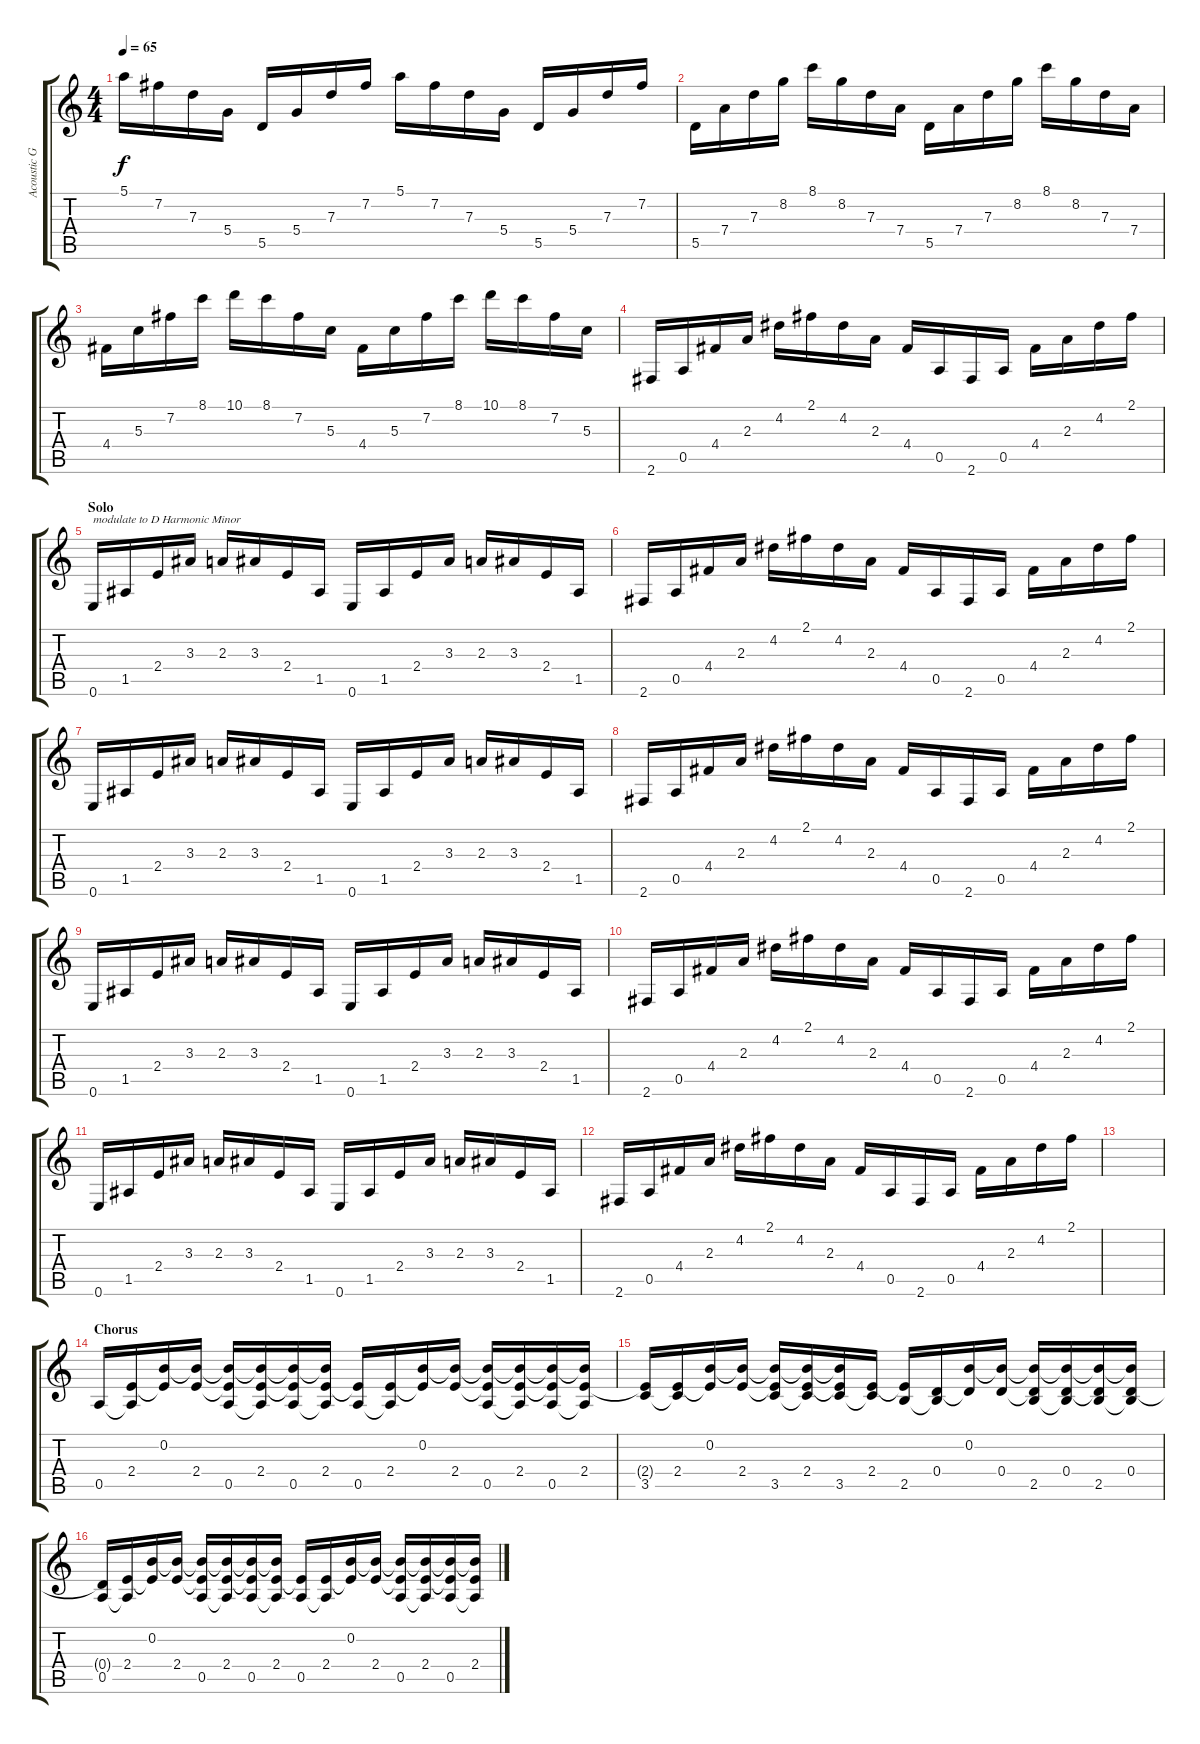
\track ("Acoustic Guitar (Lead 1)" "Acoustic G") {instrument electricguitarclean}
\staff {score tabs}
\tuning (E4 B3 G3 D3 A2 E2) {hide}
\ts (4 4)
\tempo 65
\clef g2
\ks c
5.1.16{dy f} 7.2.16 7.3.16 5.4.16 5.5.16 5.4.16 7.3.16 7.2.16 5.1.16 7.2.16 7.3.16 5.4.16 5.5.16 5.4.16 7.3.16 7.2.16 |
5.5.16 7.4.16 7.3.16 8.2.16 8.1.16 8.2.16 7.3.16 7.4.16 5.5.16 7.4.16 7.3.16 8.2.16 8.1.16 8.2.16 7.3.16 7.4.16 |
4.4.16 5.3.16 7.2.16 8.1.16 10.1.16 8.1.16 7.2.16 5.3.16 4.4.16 5.3.16 7.2.16 8.1.16 10.1.16 8.1.16 7.2.16 5.3.16 |
2.6.16 0.5.16 4.4.16 2.3.16 4.2.16 2.1.16 4.2.16 2.3.16 4.4.16 0.5.16 2.6.16 0.5.16 4.4.16 2.3.16 4.2.16 2.1.16 |
\section ("" "Solo")
0.6.16{txt "modulate to D Harmonic Minor"} 1.5.16 2.4.16 3.3.16 2.3.16 3.3.16 2.4.16 1.5.16 0.6.16 1.5.16 2.4.16 3.3.16 2.3.16 3.3.16 2.4.16 1.5.16 |
2.6.16 0.5.16 4.4.16 2.3.16 4.2.16 2.1.16 4.2.16 2.3.16 4.4.16 0.5.16 2.6.16 0.5.16 4.4.16 2.3.16 4.2.16 2.1.16 |
0.6.16 1.5.16 2.4.16 3.3.16 2.3.16 3.3.16 2.4.16 1.5.16 0.6.16 1.5.16 2.4.16 3.3.16 2.3.16 3.3.16 2.4.16 1.5.16 |
2.6.16 0.5.16 4.4.16 2.3.16 4.2.16 2.1.16 4.2.16 2.3.16 4.4.16 0.5.16 2.6.16 0.5.16 4.4.16 2.3.16 4.2.16 2.1.16 |
0.6.16 1.5.16 2.4.16 3.3.16 2.3.16 3.3.16 2.4.16 1.5.16 0.6.16 1.5.16 2.4.16 3.3.16 2.3.16 3.3.16 2.4.16 1.5.16 |
2.6.16 0.5.16 4.4.16 2.3.16 4.2.16 2.1.16 4.2.16 2.3.16 4.4.16 0.5.16 2.6.16 0.5.16 4.4.16 2.3.16 4.2.16 2.1.16 |
0.6.16 1.5.16 2.4.16 3.3.16 2.3.16 3.3.16 2.4.16 1.5.16 0.6.16 1.5.16 2.4.16 3.3.16 2.3.16 3.3.16 2.4.16 1.5.16 |
2.6.16 0.5.16 4.4.16 2.3.16 4.2.16 2.1.16 4.2.16 2.3.16 4.4.16 0.5.16 2.6.16 0.5.16 4.4.16 2.3.16 4.2.16 2.1.16 |
|
\section ("" "Chorus")
0.5.16 (2.4 0.5{t}).16 (0.2 2.4{t}).16 (0.2{t} 2.4).16 (0.2{t} 2.4{t} 0.5).16 (0.2{t} 2.4 0.5{t}).16 (0.2{t} 2.4{t} 0.5).16 (0.2{t} 2.4 0.5{t}).16 (2.4{t} 0.5).16 (2.4 0.5{t}).16 (0.2 2.4{t}).16 (0.2{t} 2.4).16 (0.2{t} 2.4{t} 0.5).16 (0.2{t} 2.4 0.5{t}).16 (0.2{t} 2.4{t} 0.5).16 (0.2{t} 2.4 0.5{t}).16 |
(2.4{t} 3.5).16 (2.4 3.5{t}).16 (0.2 2.4{t}).16 (0.2{t} 2.4).16 (0.2{t} 2.4{t} 3.5).16 (0.2{t} 2.4 3.5{t}).16 (0.2{t} 2.4{t} 3.5).16 (2.4 3.5{t}).16 (2.4{t} 2.5).16 (0.4 2.5{t}).16 (0.2 0.4{t}).16 (0.2{t} 0.4).16 (0.2{t} 0.4{t} 2.5).16 (0.2{t} 0.4 2.5{t}).16 (0.2{t} 0.4{t} 2.5).16 (0.2{t} 0.4 2.5{t}).16 |
(0.4{t} 0.5).16 (2.4 0.5{t}).16 (0.2 2.4{t}).16 (0.2{t} 2.4).16 (0.2{t} 2.4{t} 0.5).16 (0.2{t} 2.4 0.5{t}).16 (0.2{t} 2.4{t} 0.5).16 (0.2{t} 2.4 0.5{t}).16 (2.4{t} 0.5).16 (2.4 0.5{t}).16 (0.2 2.4{t}).16 (0.2{t} 2.4).16 (0.2{t} 2.4{t} 0.5).16 (0.2{t} 2.4 0.5{t}).16 (0.2{t} 2.4{t} 0.5).16 (0.2{t} 2.4 0.5{t}).16
